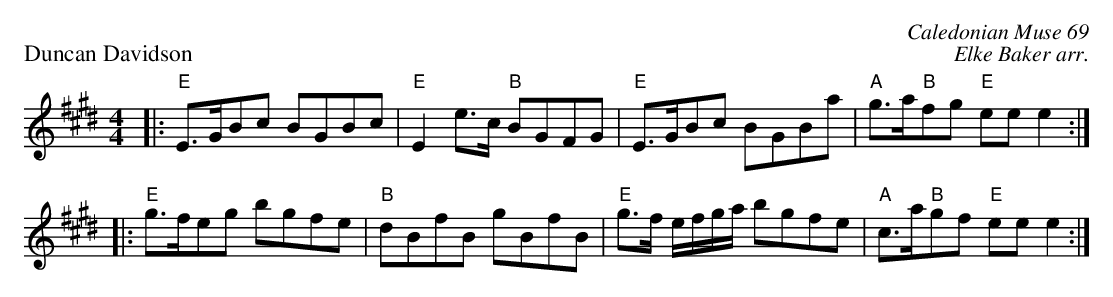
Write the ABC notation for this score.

X:1
P: Duncan Davidson
C: Caledonian Muse 69
C: Elke Baker arr.
M: 4/4
L: 1/8
K: E
|: "E"E>GBc BGBc|"E"E2 e>c "B"BGFG|"E"E>GBc BGBa|"A"g>a"B"fg "E"ee e2 :|
|: "E"g>feg bgfe|"B"dBfB gBfB|"E"g>f e/f/g/a/ bgfe|"A"c>a"B"gf "E"ee e2 :|
